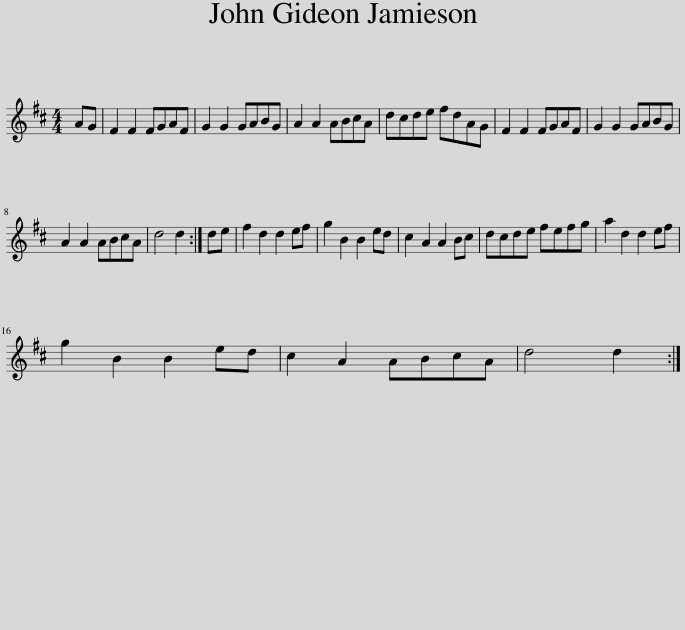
X:1
L:1/8
M:4/4
I:linebreak $
K:D
V:1 treble
V:1
 AG | F2 F2 FGAF | G2 G2 GABG | A2 A2 ABcA | dcde fdAG | %5
 F2 F2 FGAF | G2 G2 GABG |$ A2 A2 ABcA | d4 d2 :| de | %10
 f2 d2 d2 ef | g2 B2 B2 ed | c2 A2 A2 Bc | dcde fefg | a2 d2 d2 ef |$ %15
 g2 B2 B2 ed | c2 A2 ABcA | d4 d2 :| %18
